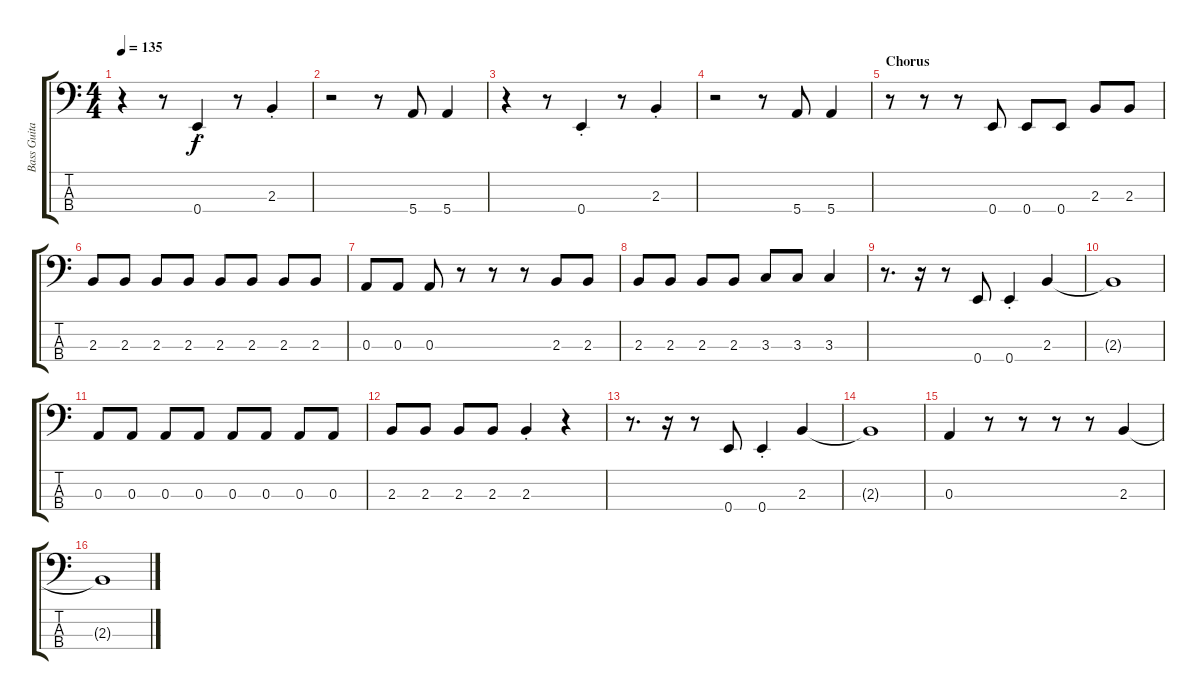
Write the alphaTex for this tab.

\track ("Bass Guitar" "Bass Guita") {instrument electricbasspick}
\staff {score tabs}
\tuning (G2 D2 A1 E1) {hide}
\ts (4 4)
\tempo 135
\clef f4
\ks c
r.4{dy f} r.8 0.4{st}.4 r.8 2.3{st}.4 |
r.2 r.8 5.4.8 5.4.4 |
r.4 r.8 0.4{st}.4 r.8 2.3{st}.4 |
r.2 r.8 5.4.8 5.4.4 |
\section ("" "Chorus")
r.8 r.8 r.8 0.4.8 0.4.8 0.4.8 2.3.8 2.3.8 |
2.3.8 2.3.8 2.3.8 2.3.8 2.3.8 2.3.8 2.3.8 2.3.8 |
0.3.8 0.3.8 0.3.8 r.8 r.8 r.8 2.3.8 2.3.8 |
2.3.8 2.3.8 2.3.8 2.3.8 3.3.8 3.3.8 3.3.4 |
r.8{d} r.16 r.8 0.4.8 0.4{st}.4 2.3.4 |
2.3{t}.1 |
0.3.8 0.3.8 0.3.8 0.3.8 0.3.8 0.3.8 0.3.8 0.3.8 |
2.3.8 2.3.8 2.3.8 2.3.8 2.3{st}.4 r.4 |
r.8{d} r.16 r.8 0.4.8 0.4{st}.4 2.3.4 |
2.3{t}.1 |
0.3.4 r.8 r.8 r.8 r.8 2.3.4 |
2.3{t}.1
